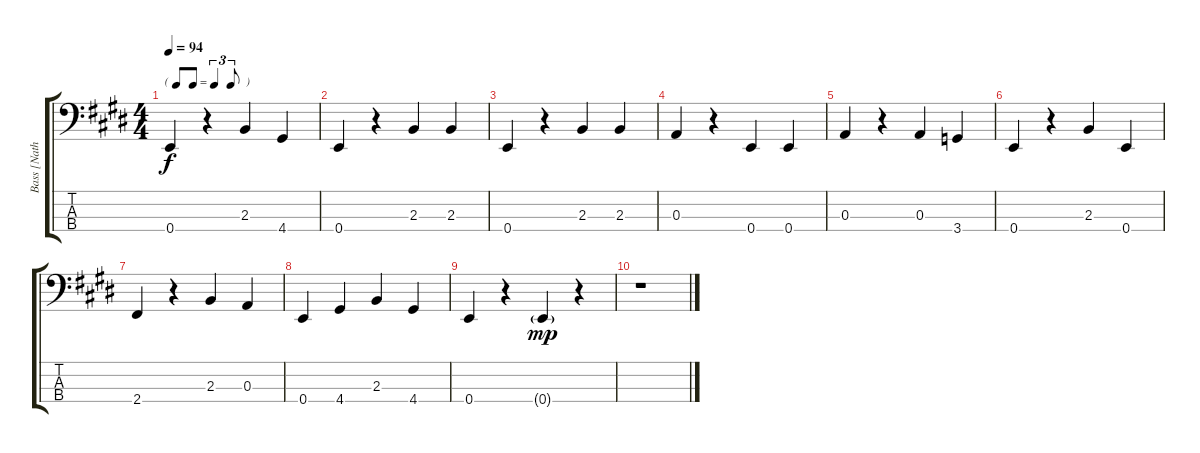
\track ("Bass [Nathan East]" "Bass [Nath") {instrument electricbassfinger}
\staff {score tabs}
\tuning (G2 D2 A1 E1) {hide}
\ts (4 4)
\tf triplet8th
\tempo 94
\clef f4
\ks e
0.4.4{dy f} r.4 2.3.4 4.4.4 |
0.4.4 r.4 2.3.4 2.3.4 |
0.4.4 r.4 2.3.4 2.3.4 |
0.3.4 r.4 0.4.4 0.4.4 |
0.3.4 r.4 0.3.4 3.4.4 |
0.4.4 r.4 2.3.4 0.4.4 |
2.4.4 r.4 2.3.4 0.3.4 |
0.4.4 4.4.4 2.3.4 4.4.4 |
0.4.4 r.4 0.4{g}.4{dy mp} r.4 |
r.1
